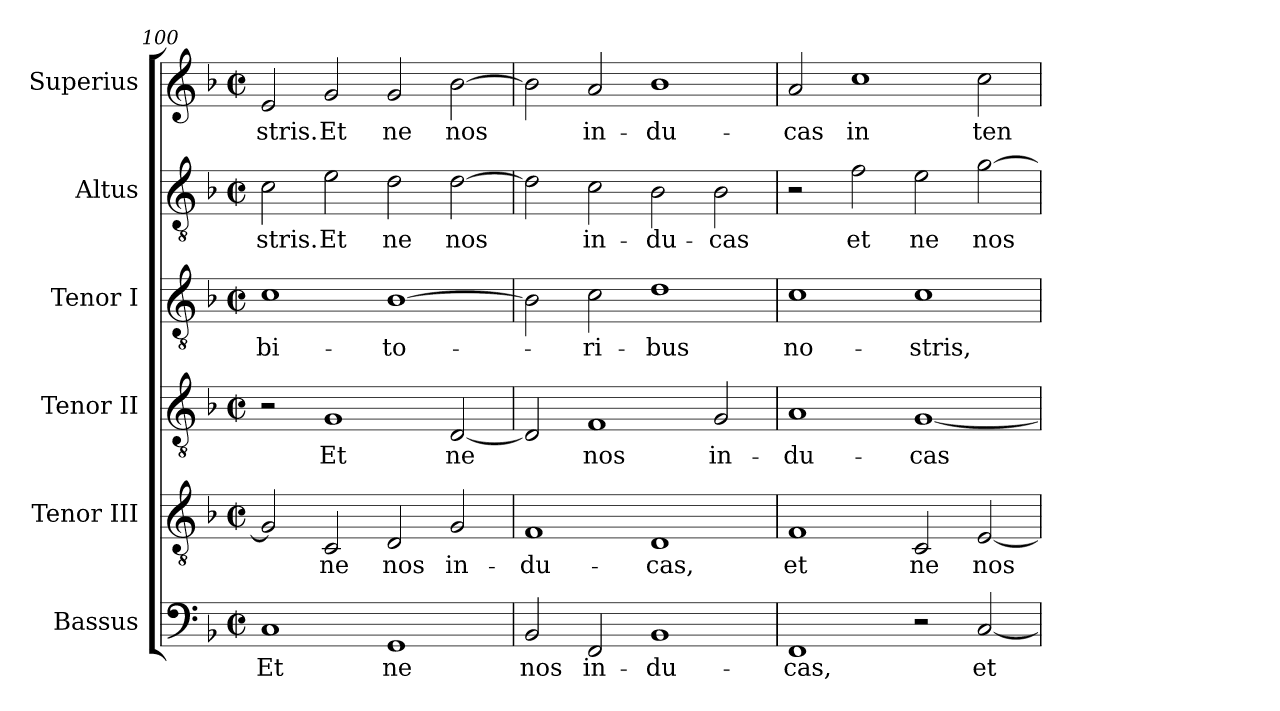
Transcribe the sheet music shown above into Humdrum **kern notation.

**kern	**text	**kern	**text	**kern	**text	**kern	**text	**kern	**text	**kern	**text
*part6	*part6	*part5	*part5	*part4	*part4	*part3	*part3	*part2	*part2	*part1	*part1
*staff6	*staff6	*staff5	*staff5	*staff4	*staff4	*staff3	*staff3	*staff2	*staff2	*staff1	*staff1
*I"Bassus	*	*I"Tenor III	*	*I"Tenor II	*	*I"Tenor I	*	*I"Altus	*	*I"Superius	*
*I'B.	*	*I'T.	*	*I'T.	*	*I'T.	*	*	*	*I'S.	*
!!LO:PB:g=z
*clefF4	*	*clefGv2	*	*clefGv2	*	*clefGv2	*	*clefGv2	*	*clefG2	*
*	*	*ITrd7c12	*	*ITrd7c12	*	*ITrd7c12	*	*ITrd7c12	*	*	*
*k[b-]	*	*k[b-]	*	*k[b-]	*	*k[b-]	*	*k[b-]	*	*k[b-]	*
*F:	*	*F:	*	*F:	*	*F:	*	*F:	*	*F:	*
*M2/2	*	*M2/2	*	*M2/2	*	*M2/2	*	*M2/2	*	*M2/2	*
*met(c|)	*	*met(c|)	*	*met(c|)	*	*met(c|)	*	*met(c|)	*	*met(c|)	*
=100	=100	=100	=100	=100	=100	=100	=100	=100	=100	=100	=100
!	!LO:LY:b:color=#000000	!	!	!	!	!	!	!	!	!	!
!	!	!	!	!	!	!	!LO:LY:b:color=#000000	!	!	!	!
!	!	!	!	!	!	!	!	!	!LO:LY:b:color=#000000	!	!
!	!	!	!	!	!	!	!	!	!	!	!LO:LY:b:color=#000000
1Ci	Et	2GGi/]	.	2r	.	1Ci	-bi-	2Ci\	-stris.	2ei/	-stris.
!	!	!	!LO:LY:b:color=#000000	!	!	!	!	!	!	!	!
!	!	!	!	!	!LO:LY:b:color=#000000	!	!	!	!	!	!
!	!	!	!	!	!	!	!	!	!LO:LY:b:color=#000000	!	!
!	!	!	!	!	!	!	!	!	!	!	!LO:LY:b:color=#000000
.	.	2CCi/	ne	1GGi	Et	.	.	2Ei\	Et	2gi/	Et
!	!LO:LY:b:color=#000000	!	!	!	!	!	!	!	!	!	!
!	!	!	!LO:LY:b:color=#000000	!	!	!	!	!	!	!	!
!	!	!	!	!	!	!	!LO:LY:b:color=#000000	!	!	!	!
!	!	!	!	!	!	!	!	!	!LO:LY:b:color=#000000	!	!
!	!	!	!	!	!	!	!	!	!	!	!LO:LY:b:color=#000000
1GGi	ne	2DDi/	nos	.	.	[>1BB-i	-to-	2Di\	ne	2gi/	ne
!	!	!	!LO:LY:b:color=#000000	!	!	!	!	!	!	!	!
!	!	!	!	!	!LO:LY:b:color=#000000	!	!	!	!	!	!
!	!	!	!	!	!	!	!	!	!LO:LY:b:color=#000000	!	!
!	!	!	!	!	!	!	!	!	!	!	!LO:LY:b:color=#000000
.	.	2GGi/	in-	[<2DDi/	ne	.	.	[>2Di\	nos	[>2b-i\	nos
=101	=101	=101	=101	=101	=101	=101	=101	=101	=101	=101	=101
!	!LO:LY:b:color=#000000	!	!	!	!	!	!	!	!	!	!
!	!	!	!LO:LY:b:color=#000000	!	!	!	!	!	!	!	!
2BB-i/	nos	1FFi	-du-	2DDi/]	.	2BB-i\]	.	2Di\]	.	2b-i\]	.
!	!LO:LY:b:color=#000000	!	!	!	!	!	!	!	!	!	!
!	!	!	!	!	!LO:LY:b:color=#000000	!	!	!	!	!	!
!	!	!	!	!	!	!	!LO:LY:b:color=#000000	!	!	!	!
!	!	!	!	!	!	!	!	!	!LO:LY:b:color=#000000	!	!
!	!	!	!	!	!	!	!	!	!	!	!LO:LY:b:color=#000000
2FFi/	in-	.	.	1FFi	nos	2Ci\	-ri-	2Ci\	in-	2ai/	in-
!	!LO:LY:b:color=#000000	!	!	!	!	!	!	!	!	!	!
!	!	!	!LO:LY:b:color=#000000	!	!	!	!	!	!	!	!
!	!	!	!	!	!	!	!LO:LY:b:color=#000000	!	!	!	!
!	!	!	!	!	!	!	!	!	!LO:LY:b:color=#000000	!	!
!	!	!	!	!	!	!	!	!	!	!	!LO:LY:b:color=#000000
1BB-i	-du-	1DDi	-cas,	.	.	1Di	-bus	2BB-i\	-du-	1b-i	-du-
!	!	!	!	!	!LO:LY:b:color=#000000	!	!	!	!	!	!
!	!	!	!	!	!	!	!	!	!LO:LY:b:color=#000000	!	!
.	.	.	.	2GGi/	in-	.	.	2BB-i\	-cas	.	.
=102	=102	=102	=102	=102	=102	=102	=102	=102	=102	=102	=102
!	!LO:LY:b:color=#000000	!	!	!	!	!	!	!	!	!	!
!	!	!	!LO:LY:b:color=#000000	!	!	!	!	!	!	!	!
!	!	!	!	!	!LO:LY:b:color=#000000	!	!	!	!	!	!
!	!	!	!	!	!	!	!LO:LY:b:color=#000000	!	!	!	!
!	!	!	!	!	!	!	!	!	!	!	!LO:LY:b:color=#000000
1FFi	-cas,	1FFi	et	1AAi	-du-	1Ci	no-	2r	.	2ai/	-cas
!	!	!	!	!	!	!	!	!	!LO:LY:b:color=#000000	!	!
!	!	!	!	!	!	!	!	!	!	!	!LO:LY:b:color=#000000
.	.	.	.	.	.	.	.	2Fi\	et	1cci	in
!	!	!	!LO:LY:b:color=#000000	!	!	!	!	!	!	!	!
!	!	!	!	!	!LO:LY:b:color=#000000	!	!	!	!	!	!
!	!	!	!	!	!	!	!LO:LY:b:color=#000000	!	!	!	!
!	!	!	!	!	!	!	!	!	!LO:LY:b:color=#000000	!	!
2r	.	2CCi/	ne	[<1GGi	-cas	1Ci	-stris,	2Ei\	ne	.	.
!	!LO:LY:b:color=#000000	!	!	!	!	!	!	!	!	!	!
!	!	!	!LO:LY:b:color=#000000	!	!	!	!	!	!	!	!
!	!	!	!	!	!	!	!	!	!LO:LY:b:color=#000000	!	!
!	!	!	!	!	!	!	!	!	!	!	!LO:LY:b:color=#000000
[<2Ci/	et	[<2EEi/	nos	.	.	.	.	[>2Gi\	nos	2cci\	ten-
=	=	=	=	=	=	=	=	=	=	=	=
*-	*-	*-	*-	*-	*-	*-	*-	*-	*-	*-	*-
